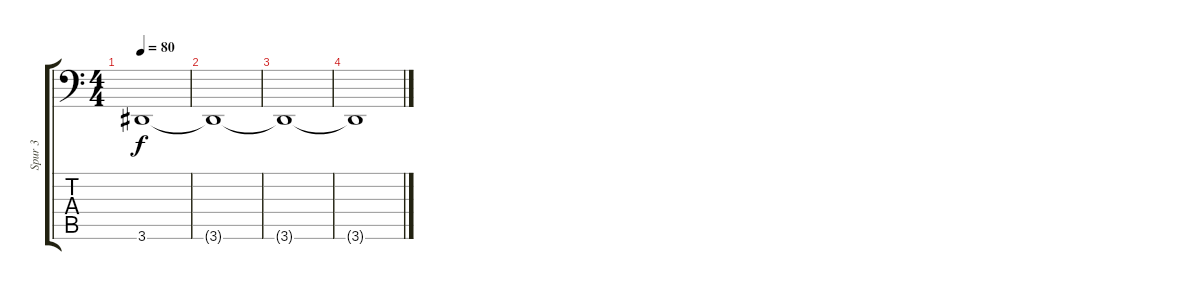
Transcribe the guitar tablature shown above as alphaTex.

\track ("Spur 3" "Spur 3") {instrument electricbassfinger}
\staff {score tabs}
\tuning (C3 G2 Eb2 Bb1 F1 C1) {hide}
\ts (4 4)
\tempo 80
\clef f4
\ks c
3.6.1{dy f} |
3.6{t}.1 |
3.6{t}.1 |
3.6{t}.1
